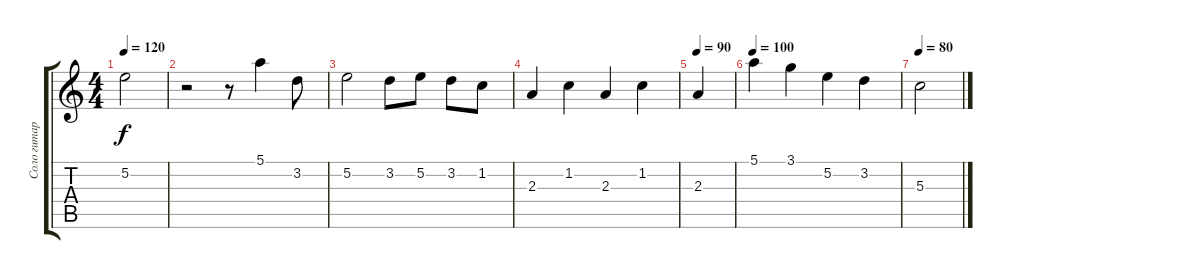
\track ("Соло гитара" "Соло гитар") {instrument distortionguitar}
\staff {score tabs}
\tuning (E4 B3 G3 D3 A2 E2) {hide}
\ts (4 4)
\tempo 120
\clef g2
\ks c
5.2.2{dy f} |
r.2 r.8 5.1.4 3.2.8 |
5.2.2 3.2.8 5.2.8 3.2.8 1.2.8 |
2.3.4 1.2.4 2.3.4 1.2.4 |
\tempo 90
2.3.4 |
\tempo 85
\tempo 100
5.1.4 3.1.4 5.2.4 3.2.4 |
\tempo 80
5.3.2
